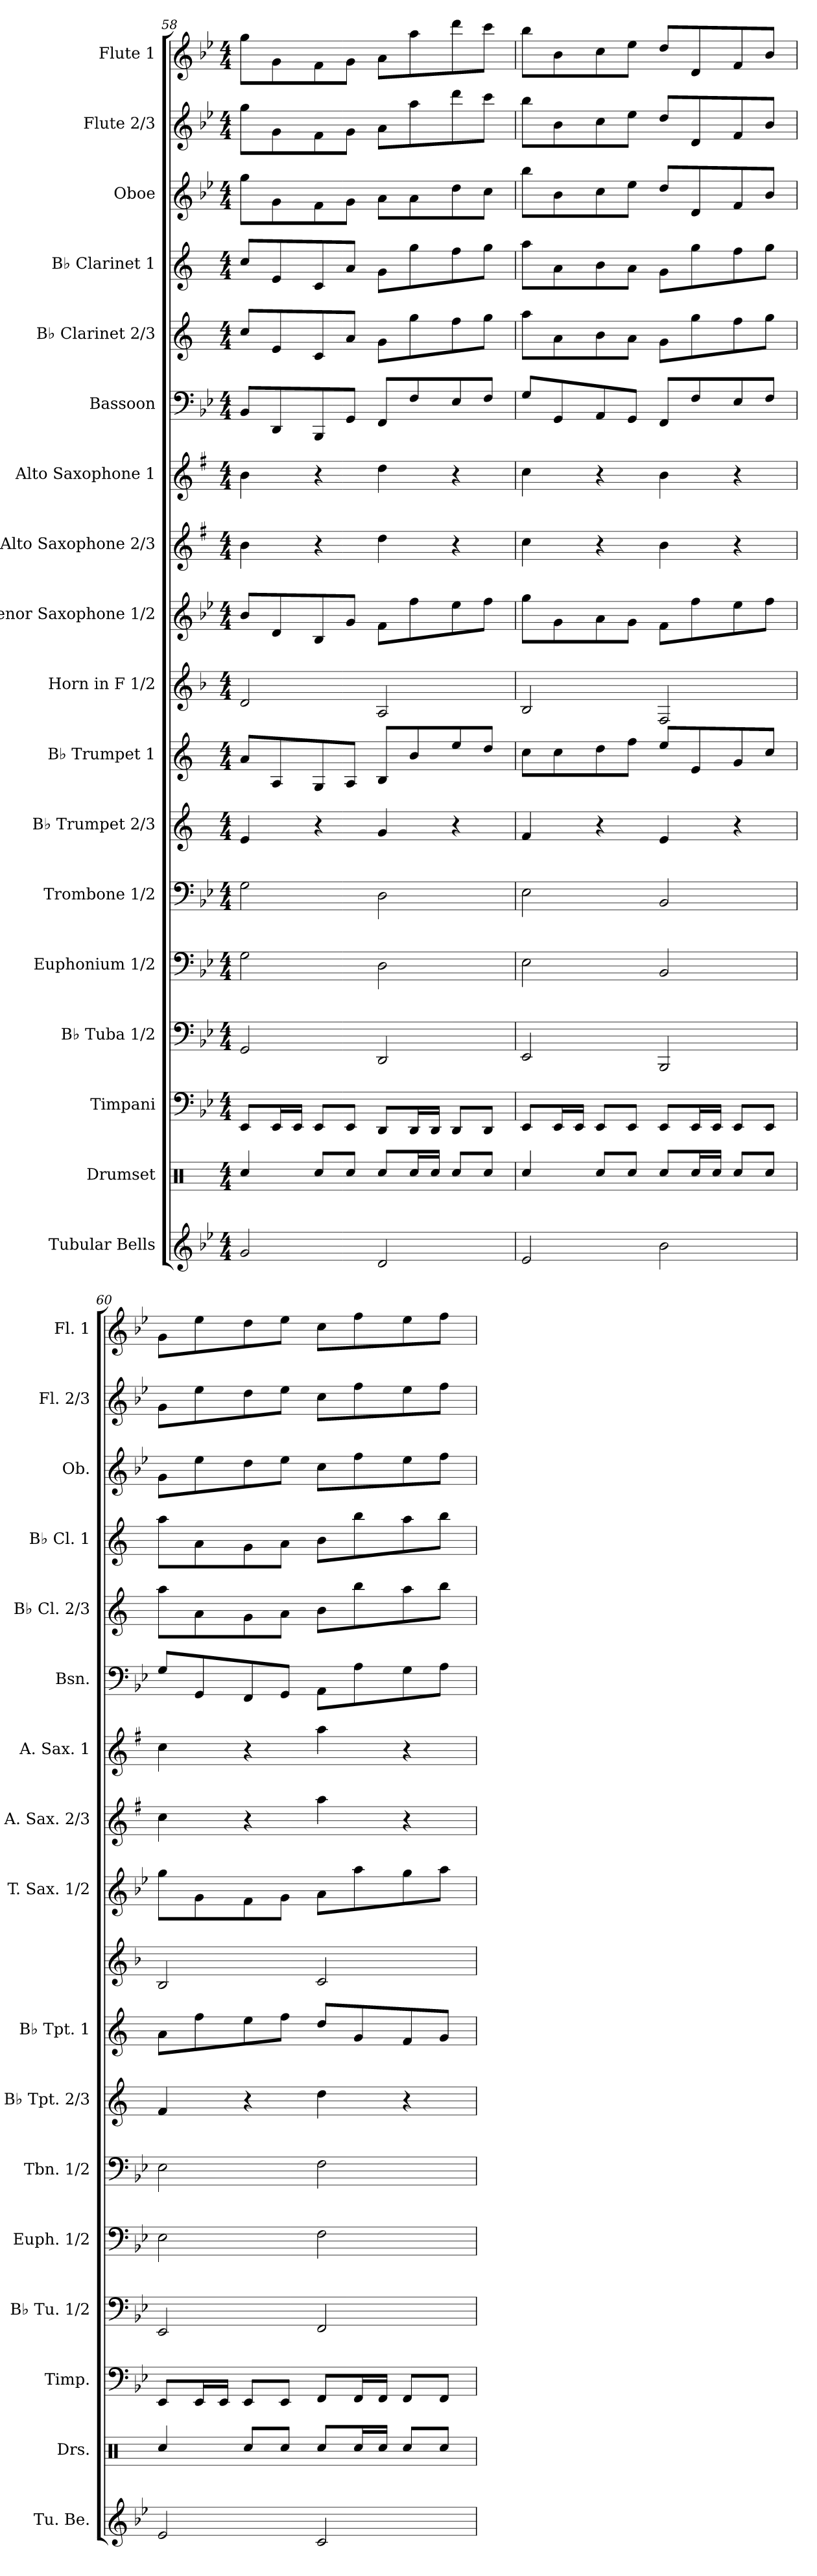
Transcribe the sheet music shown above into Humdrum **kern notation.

**kern	**kern	**kern	**kern	**kern	**kern	**kern	**kern	**kern	**kern	**kern	**kern	**kern	**kern	**kern	**kern	**kern	**kern
*part18	*part17	*part16	*part15	*part14	*part13	*part12	*part11	*part10	*part9	*part8	*part7	*part6	*part5	*part4	*part3	*part2	*part1
*staff18	*staff17	*staff16	*staff15	*staff14	*staff13	*staff12	*staff11	*staff10	*staff9	*staff8	*staff7	*staff6	*staff5	*staff4	*staff3	*staff2	*staff1
*I"Tubular Bells	*I"Drumset	*I"Timpani	*I"B♭ Tuba 1/2	*I"Euphonium 1/2	*I"Trombone 1/2	*I"B♭ Trumpet 2/3	*I"B♭ Trumpet 1	*I"Horn in F 1/2	*I"Tenor Saxophone 1/2	*I"Alto Saxophone 2/3	*I"Alto Saxophone 1	*I"Bassoon	*I"B♭ Clarinet 2/3	*I"B♭ Clarinet 1	*I"Oboe	*I"Flute 2/3	*I"Flute 1
*I'Tu. Be.	*I'Drs.	*I'Timp.	*I'B♭ Tu. 1/2	*I'Euph. 1/2	*I'Tbn. 1/2	*I'B♭ Tpt. 2/3	*I'B♭ Tpt. 1	*	*I'T. Sax. 1/2	*I'A. Sax. 2/3	*I'A. Sax. 1	*I'Bsn.	*I'B♭ Cl. 2/3	*I'B♭ Cl. 1	*I'Ob.	*I'Fl. 2/3	*I'Fl. 1
!!LO:PB:g=z
*clefG2	*clefX	*clefF4	*clefF4	*clefF4	*clefF4	*clefG2	*clefG2	*clefG2	*clefG2	*clefG2	*clefG2	*clefF4	*clefG2	*clefG2	*clefG2	*clefG2	*clefG2
*	*	*	*	*	*	*ITrd1c2	*ITrd1c2	*ITrd4c7	*ITrd8c14	*ITrd5c9	*ITrd5c9	*	*ITrd1c2	*ITrd1c2	*	*	*
*k[b-e-]	*k[]	*k[b-e-]	*k[b-e-]	*k[b-e-]	*k[b-e-]	*k[b-e-]	*k[b-e-]	*k[b-e-]	*k[b-e-]	*k[b-e-]	*k[b-e-]	*k[b-e-]	*k[b-e-]	*k[b-e-]	*k[b-e-]	*k[b-e-]	*k[b-e-]
*M4/4	*M4/4	*M4/4	*M4/4	*M4/4	*M4/4	*M4/4	*M4/4	*M4/4	*M4/4	*M4/4	*M4/4	*M4/4	*M4/4	*M4/4	*M4/4	*M4/4	*M4/4
=58	=58	=58	=58	=58	=58	=58	=58	=58	=58	=58	=58	=58	=58	=58	=58	=58	=58
2g/	4Rcc/	8EE-/L	2GG/	2G\	2G\	4d/	8g/L	2G/	8B-/L	4d\	4d\	8BB-/L	8b-/L	8b-/L	8gg\L	8gg\L	8gg\L
.	.	16EE-/L	.	.	.	.	8G/	.	8D/	.	.	8DD/	8d/	8d/	8g\	8g\	8g\
.	.	16EE-/JJ	.	.	.	.	.	.	.	.	.	.	.	.	.	.	.
.	8Rcc/L	8EE-/L	.	.	.	4r	8F/	.	8BB-/	4r	4r	8BBB-/	8B-/	8B-/	8f\	8f\	8f\
.	8Rcc/J	8EE-/J	.	.	.	.	8G/J	.	8G/J	.	.	8GG/J	8g/J	8g/J	8g\J	8g\J	8g\J
2d/	8Rcc/L	8DD/L	2DD/	2D\	2D\	4f/	8A/L	2D/	8F\L	4f\	4f\	8FF/L	8f\L	8f\L	8a\L	8a\L	8a\L
.	16Rcc/L	16DD/L	.	.	.	.	8a/	.	8f\	.	.	8F/	8ff\	8ff\	8a\	8aa\	8aa\
.	16Rcc/JJ	16DD/JJ	.	.	.	.	.	.	.	.	.	.	.	.	.	.	.
.	8Rcc/L	8DD/L	.	.	.	4r	8dd/	.	8e-\	4r	4r	8E-/	8ee-\	8ee-\	8dd\	8ddd\	8ddd\
.	8Rcc/J	8DD/J	.	.	.	.	8cc/J	.	8f\J	.	.	8F/J	8ff\J	8ff\J	8cc\J	8ccc\J	8ccc\J
=59	=59	=59	=59	=59	=59	=59	=59	=59	=59	=59	=59	=59	=59	=59	=59	=59	=59
2e-/	4Rcc/	8EE-/L	2EE-/	2E-\	2E-\	4e-/	8b-\L	2E-/	8g\L	4e-\	4e-\	8G/L	8gg\L	8gg\L	8bb-\L	8bb-\L	8bb-\L
.	.	16EE-/L	.	.	.	.	8b-\	.	8G\	.	.	8GG/	8g\	8g\	8b-\	8b-\	8b-\
.	.	16EE-/JJ	.	.	.	.	.	.	.	.	.	.	.	.	.	.	.
.	8Rcc/L	8EE-/L	.	.	.	4r	8cc\	.	8A\	4r	4r	8AA/	8a\	8a\	8cc\	8cc\	8cc\
.	8Rcc/J	8EE-/J	.	.	.	.	8ee-\J	.	8G\J	.	.	8GG/J	8g\J	8g\J	8ee-\J	8ee-\J	8ee-\J
2b-\	8Rcc/L	8EE-/L	2BBB-/	2BB-/	2BB-/	4d/	8dd/L	2BB-/	8F\L	4d\	4d\	8FF/L	8f\L	8f\L	8dd/L	8dd/L	8dd/L
.	16Rcc/L	16EE-/L	.	.	.	.	8d/	.	8f\	.	.	8F/	8ff\	8ff\	8d/	8d/	8d/
.	16Rcc/JJ	16EE-/JJ	.	.	.	.	.	.	.	.	.	.	.	.	.	.	.
.	8Rcc/L	8EE-/L	.	.	.	4r	8f/	.	8e-\	4r	4r	8E-/	8ee-\	8ee-\	8f/	8f/	8f/
.	8Rcc/J	8EE-/J	.	.	.	.	8b-/J	.	8f\J	.	.	8F/J	8ff\J	8ff\J	8b-/J	8b-/J	8b-/J
=60	=60	=60	=60	=60	=60	=60	=60	=60	=60	=60	=60	=60	=60	=60	=60	=60	=60
2e-/	4Rcc/	8EE-/L	2EE-/	2E-\	2E-\	4e-/	8g\L	2E-/	8g\L	4e-\	4e-\	8G/L	8gg\L	8gg\L	8g\L	8g\L	8g\L
.	.	16EE-/L	.	.	.	.	8ee-\	.	8G\	.	.	8GG/	8g\	8g\	8ee-\	8ee-\	8ee-\
.	.	16EE-/JJ	.	.	.	.	.	.	.	.	.	.	.	.	.	.	.
.	8Rcc/L	8EE-/L	.	.	.	4r	8dd\	.	8F\	4r	4r	8FF/	8f\	8f\	8dd\	8dd\	8dd\
.	8Rcc/J	8EE-/J	.	.	.	.	8ee-\J	.	8G\J	.	.	8GG/J	8g\J	8g\J	8ee-\J	8ee-\J	8ee-\J
2c/	8Rcc/L	8FF/L	2FF/	2F\	2F\	4cc\	8cc/L	2F/	8A\L	4cc\	4cc\	8AA\L	8a\L	8a\L	8cc\L	8cc\L	8cc\L
.	16Rcc/L	16FF/L	.	.	.	.	8f/	.	8a\	.	.	8A\	8aa\	8aa\	8ff\	8ff\	8ff\
.	16Rcc/JJ	16FF/JJ	.	.	.	.	.	.	.	.	.	.	.	.	.	.	.
.	8Rcc/L	8FF/L	.	.	.	4r	8e-/	.	8g\	4r	4r	8G\	8gg\	8gg\	8ee-\	8ee-\	8ee-\
.	8Rcc/J	8FF/J	.	.	.	.	8f/J	.	8a\J	.	.	8A\J	8aa\J	8aa\J	8ff\J	8ff\J	8ff\J
=	=	=	=	=	=	=	=	=	=	=	=	=	=	=	=	=	=
*-	*-	*-	*-	*-	*-	*-	*-	*-	*-	*-	*-	*-	*-	*-	*-	*-	*-
